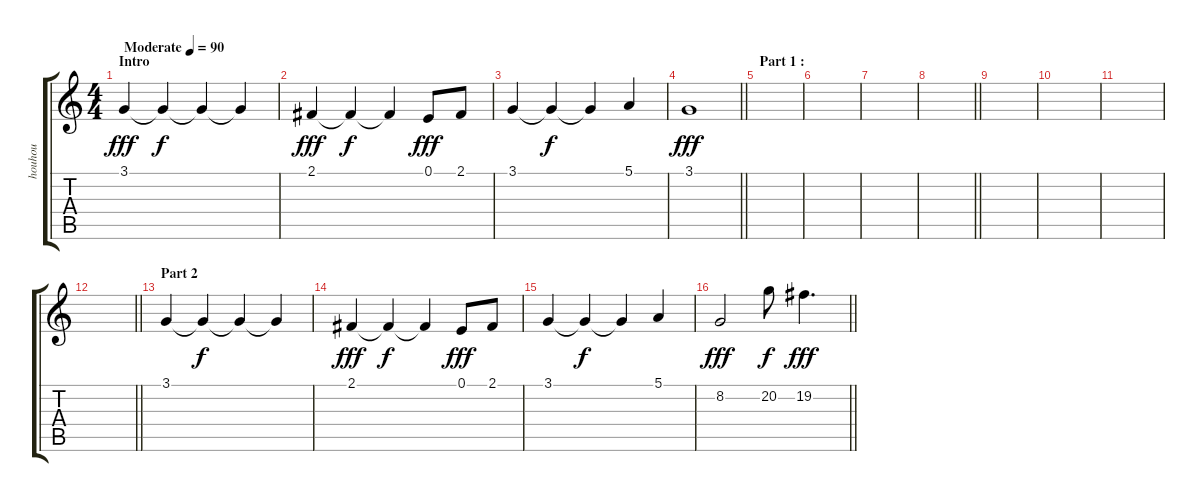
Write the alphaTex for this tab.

\track ("houhou" "houhou") {instrument synthvoice}
\staff {score tabs}
\tuning (E4 B3 G3 D3 A2 E2) {hide}
\ts (4 4)
\section ("" "Intro")
\tempo (90 "Moderate")
\clef g2
\ks c
3.1.4{dy fff instrument synthvoice} 3.1{t}.4{dy f} 3.1{t}.4 3.1{t}.4 |
2.1.4{dy fff} 2.1{t}.4{dy f} 2.1{t}.4 0.1.8{dy fff} 2.1.8 |
3.1.4 3.1{t}.4{dy f} 3.1{t}.4 5.1.4 |
\barLineRight lightlight
3.1.1{dy fff} |
\section ("" "Part 1 :")
|
|
|
\barLineRight lightlight
|
|
|
|
\barLineRight lightlight
|
\section ("" "Part 2")
3.1.4 3.1{t}.4{dy f} 3.1{t}.4 3.1{t}.4 |
2.1.4{dy fff} 2.1{t}.4{dy f} 2.1{t}.4 0.1.8{dy fff} 2.1.8 |
3.1.4 3.1{t}.4{dy f} 3.1{t}.4 5.1.4 |
\barLineRight lightlight
8.2.2{dy fff} 20.2.8{dy f} 19.2.4{d dy fff}
